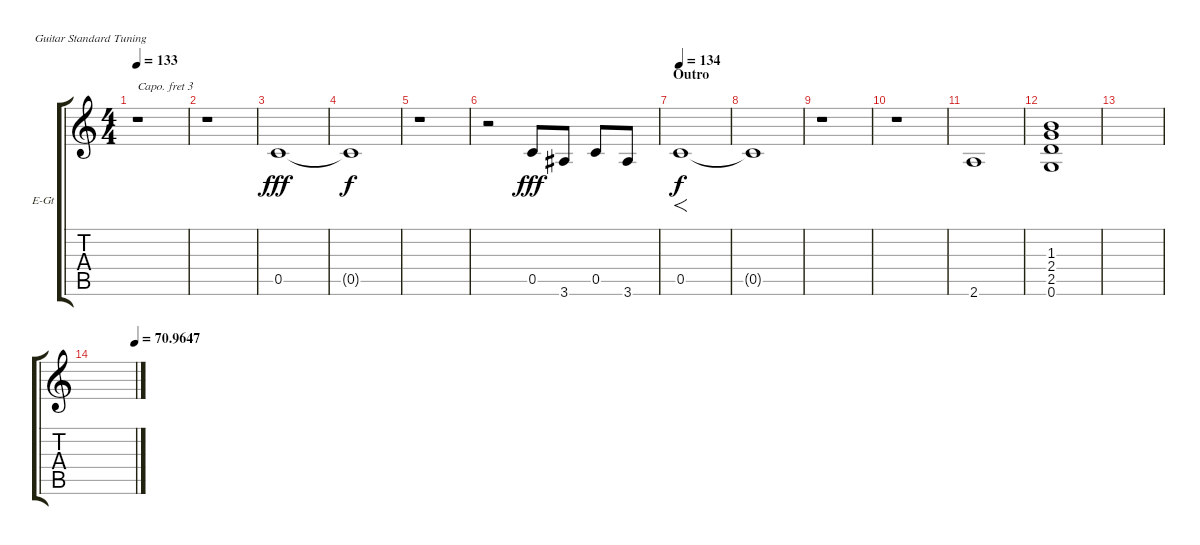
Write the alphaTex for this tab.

\bracketExtendMode groupsimilarinstruments
\firstSystemTrackNameOrientation horizontal
\otherSystemsTrackNameOrientation horizontal
\track ("Johnny Marr" "E-Gt") {instrument distortionguitar}
\staff {score tabs}
\capo 3
\tuning (E4 B3 G3 D3 A2 E2)
\ts (4 4)
\tempo 133
\clef g2
\ks c
r.1{dy f} |
r.1 |
0.5.1{dy fff} |
0.5{t}.1{dy f} |
r.1 |
r.2 0.5.8{dy fff} 3.6.8 0.5.8 3.6.8 |
\section ("" "Outro")
\tempo 134
0.5.1{f dy f} |
0.5{t}.1 |
r.1 |
r.1 |
2.6.1 |
(1.3 2.4 2.5 0.6).1 |
|
\tempo (70.9647 1)
